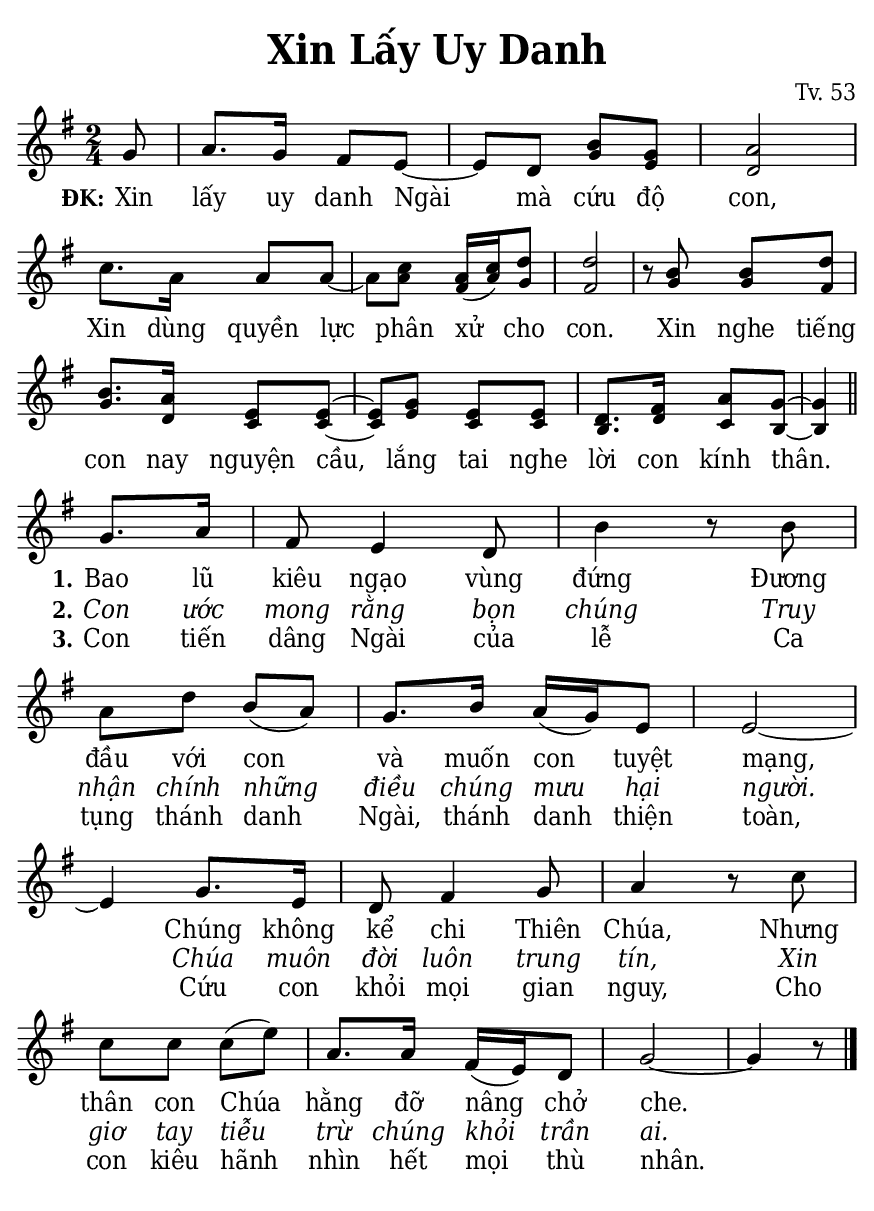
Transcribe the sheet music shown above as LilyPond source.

% Cài đặt chung\
\version "2.22.1"
\include "english.ly"

\header {
  title = \markup { \fontsize #1 "Xin Lấy Uy Danh" }
  composer = "Tv. 53"
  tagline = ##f
}

% Nhạc phiên khúc
nhacPhienKhucSop = \relative c'' {
  \partial 8 g8 |
  a8. g16 fs8 e ~ |
  e d b' g |
  a2 |
  c8. a16 a8 a ~ |
  a c a16 (c) d8 |
  d2 |
  r8 b b d |
  b8. a16 e8 e ~ |
  e g e e |
  d8. fs16 a8 g ~ |
  g4 \bar "||" \break
  
  g8. a16 |
  fs8 e4 d8 |
  b'4 r8 b |
  a d b (a) |
  g8. b16 a (g) e8 |
  e2 ~ |
  e4 g8. e16 |
  d8 fs4 g8 |
  a4 r8 c |
  c c c (e) |
  a,8. a16 fs (e) d8 |
  g2 ~ |
  g4 r8 \bar "|."
}

nhacPhienKhucAlto = \relative c'' {
  g8 |
  a8. g16 fs8 e ~ |
  e d g e |
  d2 |
  c'8. a16 a8 a ~ |
  a a fs16 (a) g8 |
  fs2 |
  r8 g g fs |
  g8. d16 c8 c ~ |
  c e c c |
  b8. d16 c8 b ~ |
  b4
}

% Lời phiên khúc
loiPhienKhucSop = \lyrics {
  \set stanza = "ĐK:"
  Xin lấy uy danh Ngài mà cứu độ con,
  Xin dùng quyền lực phân xử cho con.
  Xin nghe tiếng con nay nguyện cầu,
  lắng tai nghe lời con kính thân.
  <<
    {
      \set stanza = "1."
      Bao lũ kiêu ngạo vùng đứng
      Đương đầu với con và muốn con tuyệt mạng,
      Chúng không kể chi Thiên Chúa,
      Nhưng thân con Chúa hằng đỡ nâng chở che.
    }
    \new Lyrics {
	    \set associatedVoice = "beSop"
	    \set stanza = "2."
      \override Lyrics.LyricText.font-shape = #'italic
	    Con ước mong rằng bọn chúng
	    Truy nhận chính những điều chúng mưu hại người.
	    Chúa muôn đời luôn trung tín,
	    Xin giơ tay tiễu trừ chúng khỏi trần ai.
    }
    \new Lyrics {
	    \set associatedVoice = "beSop"
	    \set stanza = "3."
	    Con tiến dâng Ngài của lễ
	    Ca tụng thánh danh Ngài,
	    thánh danh thiện toàn,
	    Cứu con khỏi mọi gian nguy,
	    Cho con kiêu hãnh nhìn hết mọi thù nhân.
    }
  >>
}

% Dàn trang
\paper {
  #(set-paper-size "a5")
  top-margin = 3\mm
  bottom-margin = 3\mm
  left-margin = 3\mm
  right-margin = 3\mm
  indent = #0
  #(define fonts
	 (make-pango-font-tree "Deja Vu Serif Condensed"
	 		       "Deja Vu Serif Condensed"
			       "Deja Vu Serif Condensed"
			       (/ 20 20)))
  print-page-number = ##f
  system-system-spacing = #'((basic-distance . 0.1) (padding . 2))
}

TongNhip = {
  \key g \major \time 2/4
  \set Timing.beamExceptions = #'()
  \set Timing.baseMoment = #(ly:make-moment 1/4)
}

% Đổi kích thước nốt cho bè phụ
notBePhu =
#(define-music-function (font-size music) (number? ly:music?)
   (for-some-music
     (lambda (m)
       (if (music-is-of-type? m 'rhythmic-event)
           (begin
             (set! (ly:music-property m 'tweaks)
                   (cons `(font-size . ,font-size)
                         (ly:music-property m 'tweaks)))
             #t)
           #f))
     music)
   music)

\score {
  \new ChoirStaff <<
    \new Staff \with {
        \consists "Merge_rests_engraver"
        printPartCombineTexts = ##f
      }
      <<
      \new Voice \TongNhip \partCombine 
        \nhacPhienKhucSop
        \notBePhu -1 { \nhacPhienKhucAlto }
      \new NullVoice = beSop \nhacPhienKhucSop
      \new Lyrics \lyricsto beSop \loiPhienKhucSop
      >>
  >>
  \layout {
    \override Lyrics.LyricSpace.minimum-distance = #2
    \override Score.BarNumber.break-visibility = ##(#f #f #f)
    \override Score.SpacingSpanner.uniform-stretching = ##t
  } 
}
